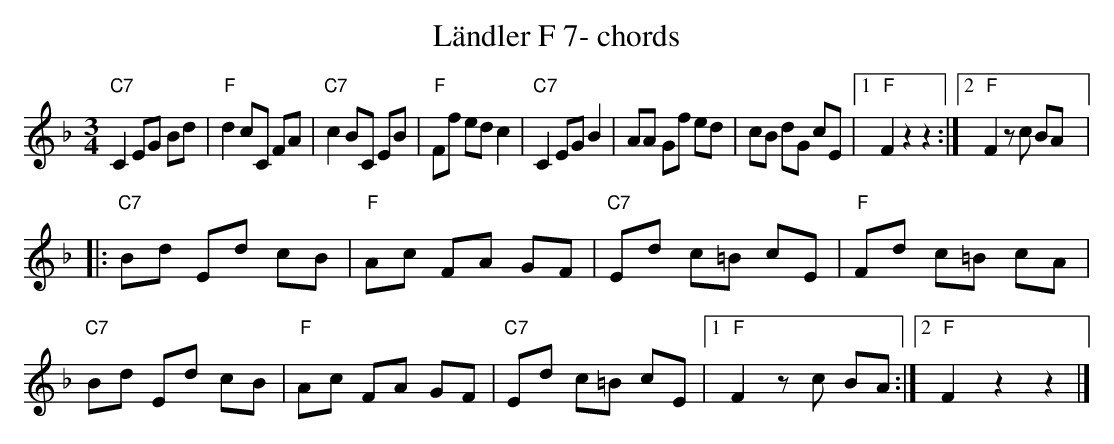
X:1
T:Ländler F 7- chords
M:3/4
L:1/8
K:Fmaj%%MIDI gchordon
"C7"C2 EG Bd | "F"d2 cC FA | "C7"c2 BC EB | "F"Ff ed c2 | "C7"C2 EG B2 | AA Gf ed | cB dG cE |1 "F"F2 z2z2 :|2 "F"F2 zc BA |:
"C7"Bd Ed cB | "F"Ac FA GF | "C7"Ed c=B cE | "F"Fd c=B cA | "C7"Bd Ed cB | "F"Ac FA GF | "C7"Ed c=B cE |1 "F"F2 zc BA :|2 "F"F2 z2z2 |]
